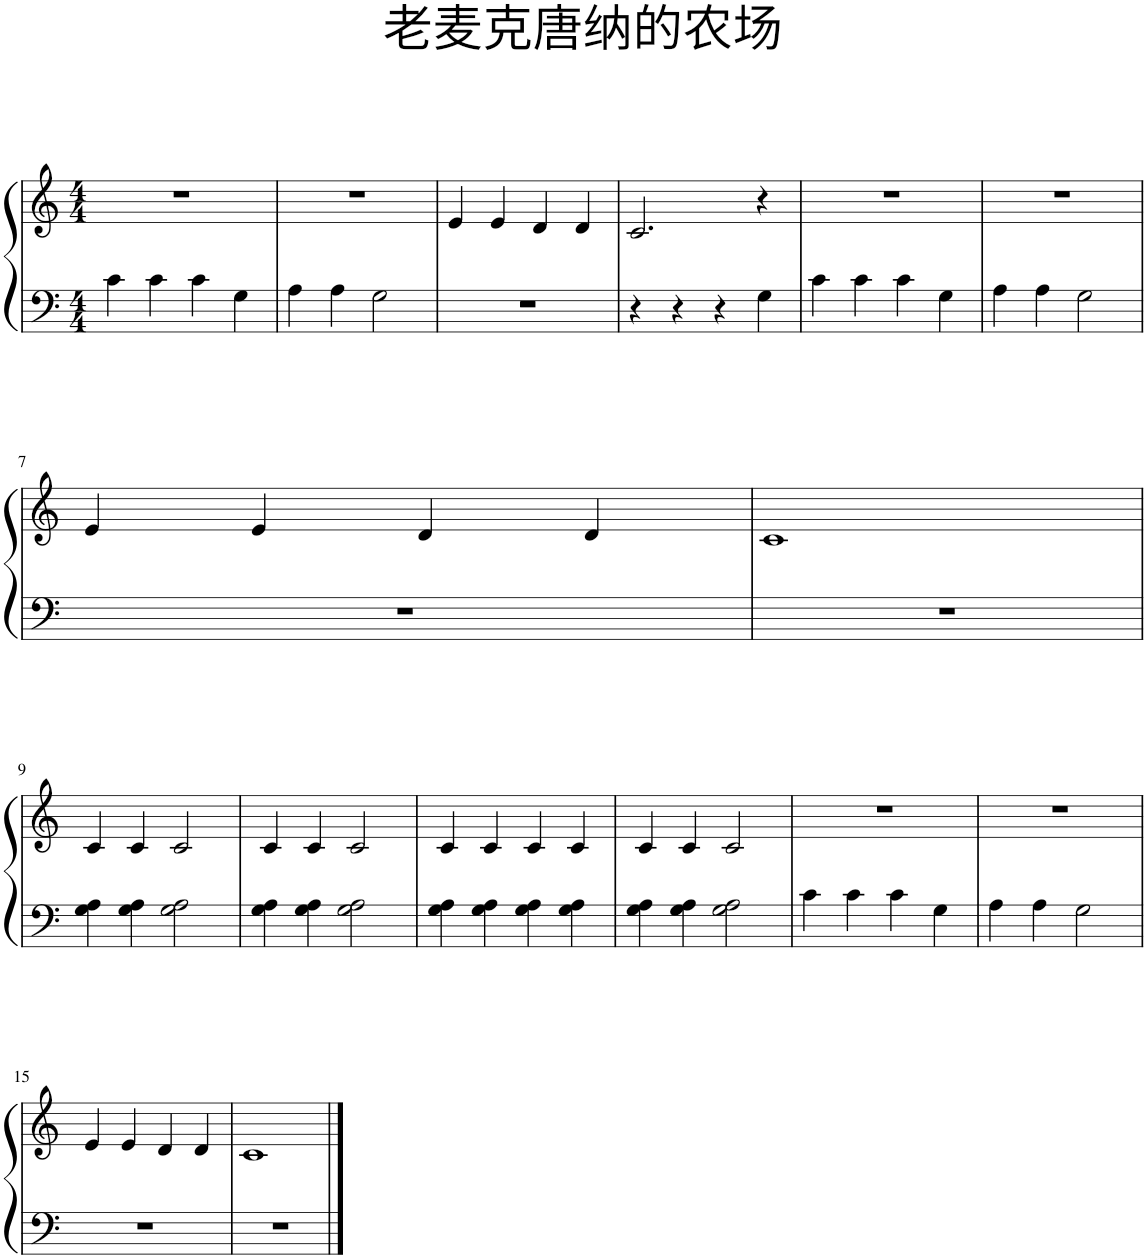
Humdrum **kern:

**kern	**kern
*part1	*part1
*staff2	*staff1
*I"Piano	*
*I'Pno.	*
*clefF4	*clefG2
*k[]	*k[]
*M4/4	*M4/4
=1	=1
4c\	1r
4c\	.
4c\	.
4G\	.
=2	=2
4A\	1r
4A\	.
2G\	.
=3	=3
1r	4e/
.	4e/
.	4d/
.	4d/
=4	=4
4r	2.c/
4r	.
4r	.
4G\	4r
=5	=5
4c\	1r
4c\	.
4c\	.
4G\	.
=6	=6
4A\	1r
4A\	.
2G\	.
!!LO:LB:g=z
=7	=7
1r	4e/
.	4e/
.	4d/
.	4d/
=8	=8
1r	1c
!!LO:LB:g=z
=9	=9
4G\ 4A\	4c/
4G\ 4A\	4c/
2G\ 2A\	2c/
=10	=10
4G\ 4A\	4c/
4G\ 4A\	4c/
2G\ 2A\	2c/
=11	=11
4G\ 4A\	4c/
4G\ 4A\	4c/
4G\ 4A\	4c/
4G\ 4A\	4c/
=12	=12
4G\ 4A\	4c/
4G\ 4A\	4c/
2G\ 2A\	2c/
=13	=13
4c\	1r
4c\	.
4c\	.
4G\	.
=14	=14
4A\	1r
4A\	.
2G\	.
!!LO:LB:g=z
=15	=15
1r	4e/
.	4e/
.	4d/
.	4d/
=16	=16
1r	1c
==	==
*-	*-
